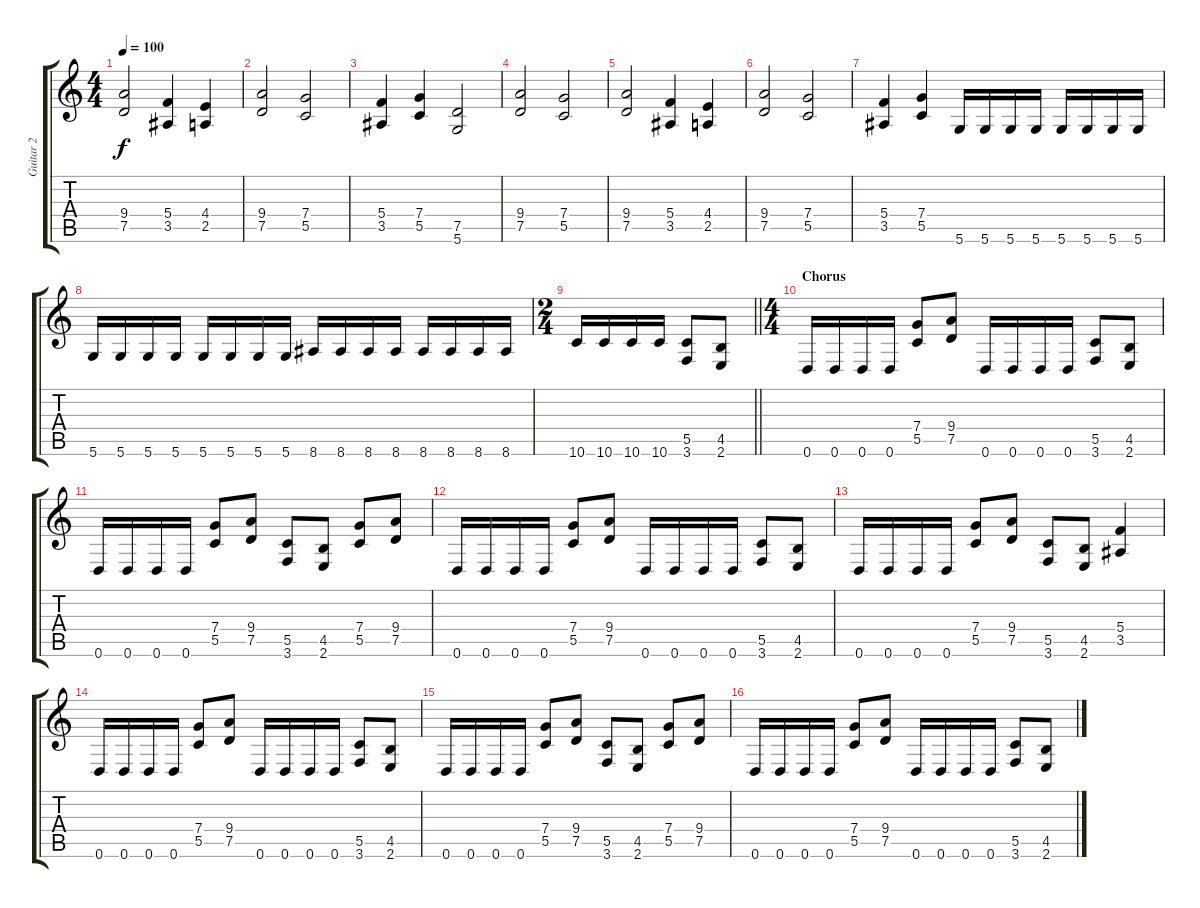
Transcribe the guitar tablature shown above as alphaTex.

\track ("Guitar 2" "Guitar 2") {instrument distortionguitar}
\staff {score tabs}
\tuning (D4 A3 F3 C3 G2 D2) {hide}
\ts (4 4)
\tempo 100
\clef g2
\ks c
(9.4 7.5).2{dy f} (5.4 3.5).4 (4.4 2.5).4 |
(9.4 7.5).2 (7.4 5.5).2 |
(5.4 3.5).4 (7.4 5.5).4 (7.5 5.6).2 |
(9.4 7.5).2 (7.4 5.5).2 |
(9.4 7.5).2 (5.4 3.5).4 (4.4 2.5).4 |
(9.4 7.5).2 (7.4 5.5).2 |
(5.4 3.5).4 (7.4 5.5).4 5.6.16 5.6.16 5.6.16 5.6.16 5.6.16 5.6.16 5.6.16 5.6.16 |
5.6.16 5.6.16 5.6.16 5.6.16 5.6.16 5.6.16 5.6.16 5.6.16 8.6.16 8.6.16 8.6.16 8.6.16 8.6.16 8.6.16 8.6.16 8.6.16 |
\ts (2 4)
\barLineRight lightlight
10.6.16 10.6.16 10.6.16 10.6.16 (5.5 3.6).8 (4.5 2.6).8 |
\ts (4 4)
\section ("" "Chorus")
0.6.16 0.6.16 0.6.16 0.6.16 (7.4 5.5).8 (9.4 7.5).8 0.6.16 0.6.16 0.6.16 0.6.16 (5.5 3.6).8 (4.5 2.6).8 |
0.6.16 0.6.16 0.6.16 0.6.16 (7.4 5.5).8 (9.4 7.5).8 (5.5 3.6).8 (4.5 2.6).8 (7.4 5.5).8 (9.4 7.5).8 |
0.6.16 0.6.16 0.6.16 0.6.16 (7.4 5.5).8 (9.4 7.5).8 0.6.16 0.6.16 0.6.16 0.6.16 (5.5 3.6).8 (4.5 2.6).8 |
0.6.16 0.6.16 0.6.16 0.6.16 (7.4 5.5).8 (9.4 7.5).8 (5.5 3.6).8 (4.5 2.6).8 (5.4 3.5).4 |
0.6.16 0.6.16 0.6.16 0.6.16 (7.4 5.5).8 (9.4 7.5).8 0.6.16 0.6.16 0.6.16 0.6.16 (5.5 3.6).8 (4.5 2.6).8 |
0.6.16 0.6.16 0.6.16 0.6.16 (7.4 5.5).8 (9.4 7.5).8 (5.5 3.6).8 (4.5 2.6).8 (7.4 5.5).8 (9.4 7.5).8 |
0.6.16 0.6.16 0.6.16 0.6.16 (7.4 5.5).8 (9.4 7.5).8 0.6.16 0.6.16 0.6.16 0.6.16 (5.5 3.6).8 (4.5 2.6).8
